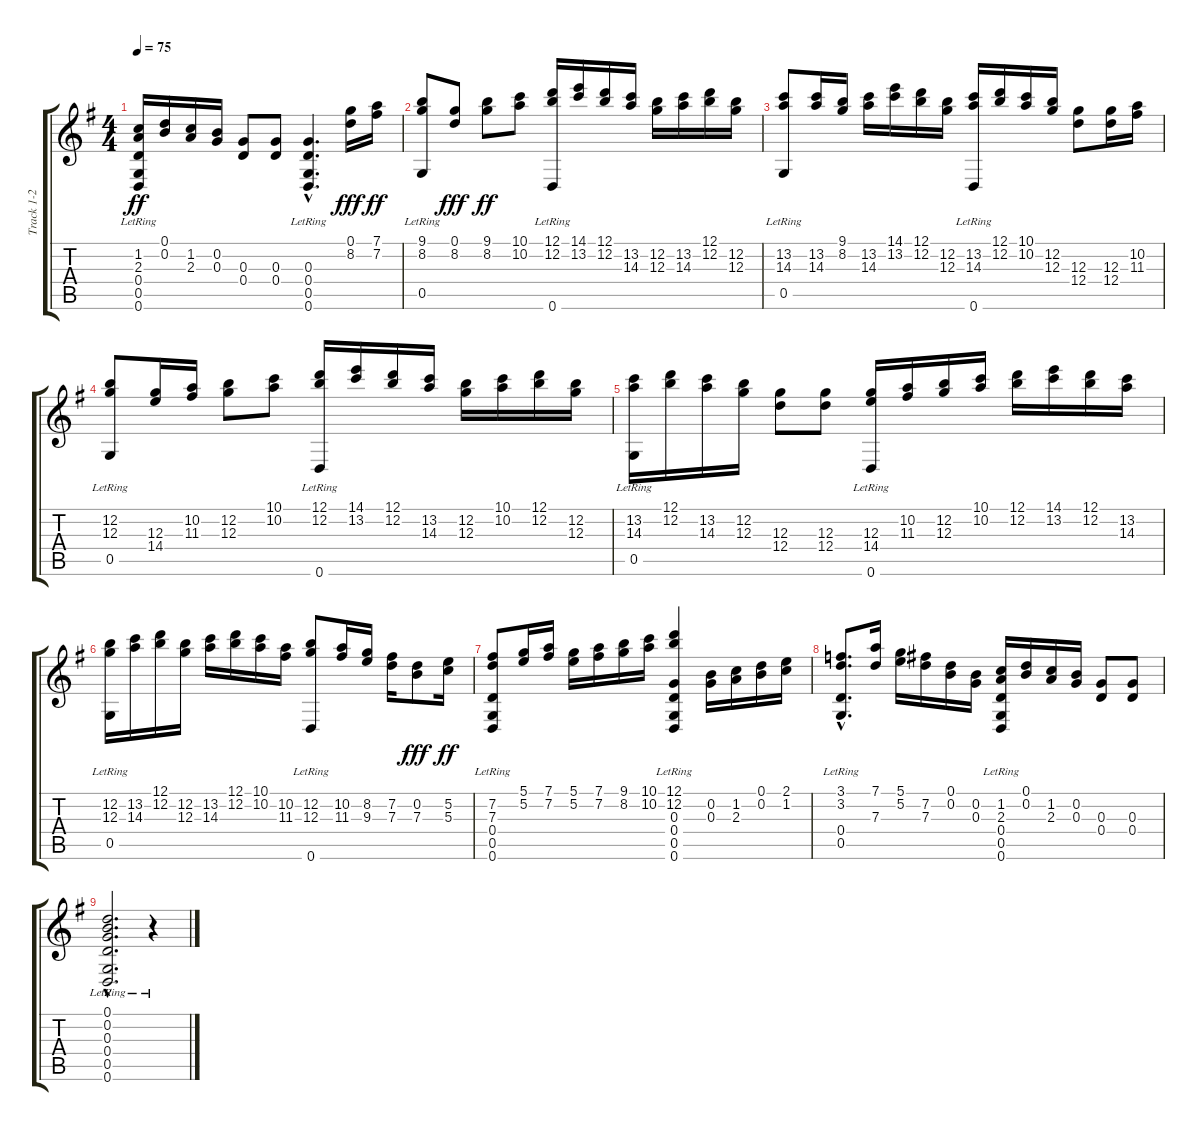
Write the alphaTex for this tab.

\track ("Track 1-2" "Track 1-2") {instrument acousticguitarsteel}
\staff {score tabs}
\tuning (D4 B3 G3 D3 G2 D2) {hide}
\ts (4 4)
\tempo 75
\clef g2
\ks g
(1.2 2.3 0.4{lr} 0.5{lr} 0.6{lr}).16{dy ff} (0.1 0.2).16 (1.2 2.3).16 (0.2 0.3).16 (0.3 0.4).8 (0.3 0.4).8 (0.3{hac} 0.4{hac} 0.5{hac lr} 0.6{hac lr}).4{d} (0.1 8.2).16{dy fff} (7.1 7.2).16{dy ff} |
(9.1 8.2 0.5{lr}).8 (0.1 8.2).8{dy fff} (9.1 8.2).8{dy ff} (10.1 10.2).8 (12.1 12.2 0.6{lr}).16 (14.1 13.2).16 (12.1 12.2).16 (13.2 14.3).16 (12.2 12.3).16 (13.2 14.3).16 (12.1 12.2).16 (12.2 12.3).16 |
(13.2 14.3 0.5{lr}).8 (13.2 14.3).16 (9.1 8.2).16 (13.2 14.3).16 (14.1 13.2).16 (12.1 12.2).16 (12.2 12.3).16 (13.2 14.3 0.6{lr}).16 (12.1 12.2).16 (10.1 10.2).16 (12.2 12.3).16 (12.3 12.4).8 (12.3 12.4).16 (10.2 11.3).16 |
(12.2 12.3 0.5{lr}).8 (12.3 14.4).16 (10.2 11.3).16 (12.2 12.3).8 (10.1 10.2).8 (12.1 12.2 0.6{lr}).16 (14.1 13.2).16 (12.1 12.2).16 (13.2 14.3).16 (12.2 12.3).16 (10.1 10.2).16 (12.1 12.2).16 (12.2 12.3).16 |
(13.2 14.3 0.5{lr}).16 (12.1 12.2).16 (13.2 14.3).16 (12.2 12.3).16 (12.3 12.4).8 (12.3 12.4).8 (12.3 14.4 0.6{lr}).16 (10.2 11.3).16 (12.2 12.3).16 (10.1 10.2).16 (12.1 12.2).16 (14.1 13.2).16 (12.1 12.2).16 (13.2 14.3).16 |
(12.2 12.3 0.5{lr}).16 (13.2 14.3).16 (12.1 12.2).16 (12.2 12.3).16 (13.2 14.3).16 (12.1 12.2).16 (10.1 10.2).16 (10.2 11.3).16 (12.2 12.3 0.6{lr}).8 (10.2 11.3).16 (8.2 9.3).16 (7.2 7.3).16 (0.2 7.3).8{dy fff} (5.2 5.3).16{dy ff} |
(7.2 7.3 0.4{lr} 0.5{lr} 0.6{lr}).8 (5.1 5.2).16 (7.1 7.2).16 (5.1 5.2).16 (7.1 7.2).16 (9.1 8.2).16 (10.1 10.2).16 (12.1 12.2 0.3{lr} 0.4{lr} 0.5{lr} 0.6{lr}).4 (0.2 0.3).16 (1.2 2.3).16 (0.1 0.2).16 (2.1 1.2).16 |
(3.1{hac} 3.2{hac} 0.4{hac lr} 0.5{hac lr}).8{d} (7.1 7.3).16 (5.1 5.2).16 (7.2 7.3).16 (0.1 0.2).16 (0.2 0.3).16 (1.2 2.3 0.4{lr} 0.5{lr} 0.6).16 (0.1 0.2).16 (1.2 2.3).16 (0.2 0.3).16 (0.3 0.4).8 (0.3 0.4).8 |
(0.1{hac lr} 0.2{hac lr} 0.3{hac} 0.4 0.5{hac lr} 0.6{hac lr}).2{d} r.4
